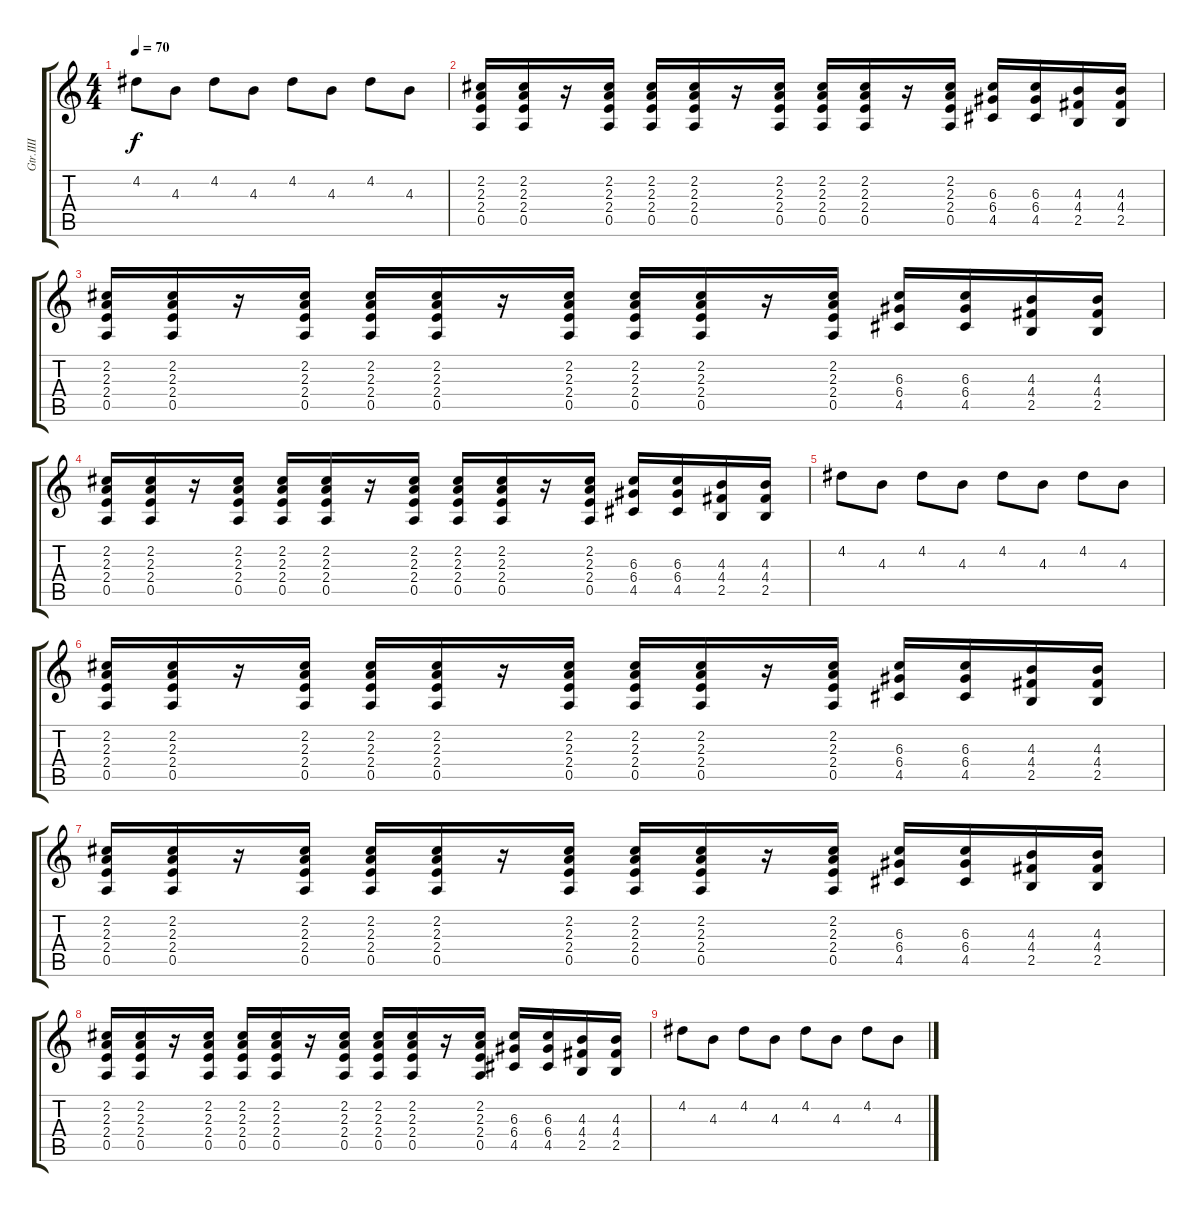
\track ("Gtr.IIII" "Gtr.IIII") {instrument overdrivenguitar}
\staff {score tabs}
\tuning (E4 B3 G3 D3 A2 E2) {hide}
\ts (4 4)
\tempo 70
\clef g2
\ks c
4.2.8{dy f instrument overdrivenguitar} 4.3.8 4.2.8 4.3.8 4.2.8 4.3.8 4.2.8 4.3.8 |
(2.2 2.3 2.4 0.5).16 (2.2 2.3 2.4 0.5).16 r.16 (2.2 2.3 2.4 0.5).16 (2.2 2.3 2.4 0.5).16 (2.2 2.3 2.4 0.5).16 r.16 (2.2 2.3 2.4 0.5).16 (2.2 2.3 2.4 0.5).16 (2.2 2.3 2.4 0.5).16 r.16 (2.2 2.3 2.4 0.5).16 (6.3 6.4 4.5).16 (6.3 6.4 4.5).16 (4.3 4.4 2.5).16 (4.3 4.4 2.5).16 |
(2.2 2.3 2.4 0.5).16 (2.2 2.3 2.4 0.5).16 r.16 (2.2 2.3 2.4 0.5).16 (2.2 2.3 2.4 0.5).16 (2.2 2.3 2.4 0.5).16 r.16 (2.2 2.3 2.4 0.5).16 (2.2 2.3 2.4 0.5).16 (2.2 2.3 2.4 0.5).16 r.16 (2.2 2.3 2.4 0.5).16 (6.3 6.4 4.5).16 (6.3 6.4 4.5).16 (4.3 4.4 2.5).16 (4.3 4.4 2.5).16 |
(2.2 2.3 2.4 0.5).16 (2.2 2.3 2.4 0.5).16 r.16 (2.2 2.3 2.4 0.5).16 (2.2 2.3 2.4 0.5).16 (2.2 2.3 2.4 0.5).16 r.16 (2.2 2.3 2.4 0.5).16 (2.2 2.3 2.4 0.5).16 (2.2 2.3 2.4 0.5).16 r.16 (2.2 2.3 2.4 0.5).16 (6.3 6.4 4.5).16 (6.3 6.4 4.5).16 (4.3 4.4 2.5).16 (4.3 4.4 2.5).16 |
4.2.8{instrument overdrivenguitar} 4.3.8 4.2.8 4.3.8 4.2.8 4.3.8 4.2.8 4.3.8 |
(2.2 2.3 2.4 0.5).16{instrument acousticguitarsteel} (2.2 2.3 2.4 0.5).16 r.16 (2.2 2.3 2.4 0.5).16 (2.2 2.3 2.4 0.5).16 (2.2 2.3 2.4 0.5).16 r.16 (2.2 2.3 2.4 0.5).16 (2.2 2.3 2.4 0.5).16 (2.2 2.3 2.4 0.5).16 r.16 (2.2 2.3 2.4 0.5).16 (6.3 6.4 4.5).16 (6.3 6.4 4.5).16 (4.3 4.4 2.5).16 (4.3 4.4 2.5).16 |
(2.2 2.3 2.4 0.5).16{instrument acousticguitarsteel} (2.2 2.3 2.4 0.5).16 r.16 (2.2 2.3 2.4 0.5).16 (2.2 2.3 2.4 0.5).16 (2.2 2.3 2.4 0.5).16 r.16 (2.2 2.3 2.4 0.5).16 (2.2 2.3 2.4 0.5).16 (2.2 2.3 2.4 0.5).16 r.16 (2.2 2.3 2.4 0.5).16 (6.3 6.4 4.5).16 (6.3 6.4 4.5).16 (4.3 4.4 2.5).16 (4.3 4.4 2.5).16 |
(2.2 2.3 2.4 0.5).16 (2.2 2.3 2.4 0.5).16 r.16 (2.2 2.3 2.4 0.5).16 (2.2 2.3 2.4 0.5).16 (2.2 2.3 2.4 0.5).16 r.16 (2.2 2.3 2.4 0.5).16 (2.2 2.3 2.4 0.5).16 (2.2 2.3 2.4 0.5).16 r.16 (2.2 2.3 2.4 0.5).16 (6.3 6.4 4.5).16 (6.3 6.4 4.5).16 (4.3 4.4 2.5).16 (4.3 4.4 2.5).16 |
4.2.8{instrument overdrivenguitar} 4.3.8 4.2.8 4.3.8 4.2.8 4.3.8 4.2.8 4.3.8
